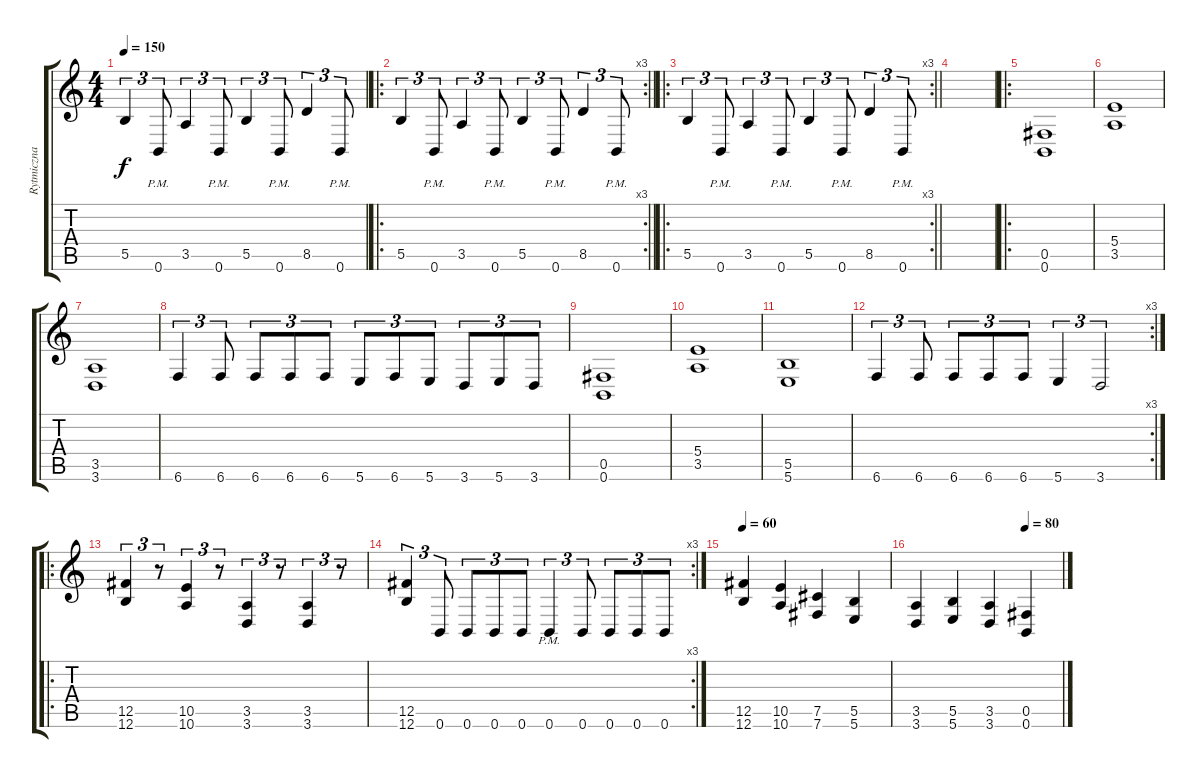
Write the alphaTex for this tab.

\track ("Rytmiczna 2" "Rytmiczna ") {instrument overdrivenguitar}
\staff {score tabs}
\tuning (Db4 Ab3 E3 B2 Gb2 B1) {hide}
\ts (4 4)
\tempo 150
\clef g2
\ks c
5.5.4{tu (3 2) dy f} 0.6{pm}.8{tu (3 2)} 3.5.4{tu (3 2)} 0.6{pm}.8{tu (3 2)} 5.5.4{tu (3 2)} 0.6{pm}.8{tu (3 2)} 8.5.4{tu (3 2)} 0.6{pm}.8{tu (3 2)} |
\ro
\rc 3
\barLineRight lightlight
5.5.4{tu (3 2)} 0.6{pm}.8{tu (3 2)} 3.5.4{tu (3 2)} 0.6{pm}.8{tu (3 2)} 5.5.4{tu (3 2)} 0.6{pm}.8{tu (3 2)} 8.5.4{tu (3 2)} 0.6{pm}.8{tu (3 2)} |
\ro
\rc 3
\barLineRight lightlight
5.5.4{tu (3 2)} 0.6{pm}.8{tu (3 2)} 3.5.4{tu (3 2)} 0.6{pm}.8{tu (3 2)} 5.5.4{tu (3 2)} 0.6{pm}.8{tu (3 2)} 8.5.4{tu (3 2)} 0.6{pm}.8{tu (3 2)} |
|
\ro
(0.5 0.6).1 |
(5.4 3.5).1 |
(3.5 3.6).1 |
6.6.4{tu (3 2)} 6.6.8{tu (3 2)} 6.6.8{tu (3 2)} 6.6.8{tu (3 2)} 6.6.8{tu (3 2)} 5.6.8{tu (3 2)} 6.6.8{tu (3 2)} 5.6.8{tu (3 2)} 3.6.8{tu (3 2)} 5.6.8{tu (3 2)} 3.6.8{tu (3 2)} |
(0.5 0.6).1 |
(5.4 3.5).1 |
(5.5 5.6).1 |
\rc 3
6.6.4{tu (3 2)} 6.6.8{tu (3 2)} 6.6.8{tu (3 2)} 6.6.8{tu (3 2)} 6.6.8{tu (3 2)} 5.6.4{tu (3 2)} 3.6.2{tu (3 2)} |
\ro
(12.5 12.6).4{tu (3 2)} r.8{tu (3 2)} (10.5 10.6).4{tu (3 2)} r.8{tu (3 2)} (3.5 3.6).4{tu (3 2)} r.8{tu (3 2)} (3.5 3.6).4{tu (3 2)} r.8{tu (3 2)} |
\rc 3
(12.5 12.6).4{tu (3 2)} 0.6.8{tu (3 2)} 0.6.8{tu (3 2)} 0.6.8{tu (3 2)} 0.6.8{tu (3 2)} 0.6{pm}.4{tu (3 2)} 0.6.8{tu (3 2)} 0.6.8{tu (3 2)} 0.6.8{tu (3 2)} 0.6.8{tu (3 2)} |
\tempo 60
(12.5 12.6).4 (10.5 10.6).4 (7.5 7.6).4 (5.5 5.6).4 |
\tempo (80 0.75)
(3.5 3.6).4 (5.5 5.6).4 (3.5 3.6).4 (0.5 0.6).4
